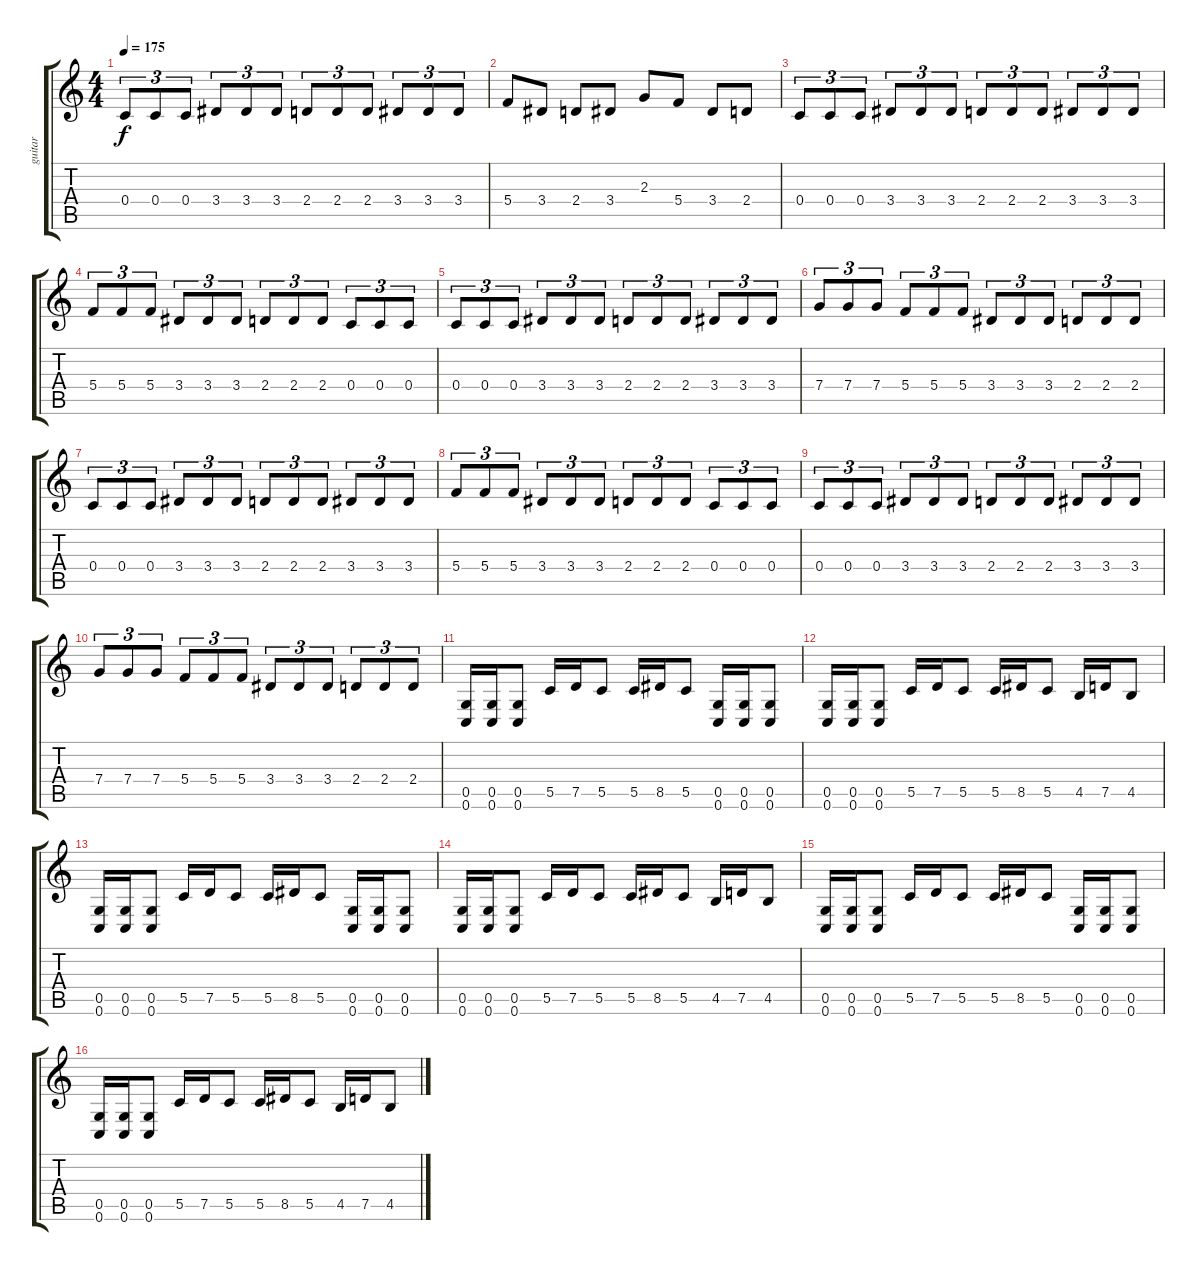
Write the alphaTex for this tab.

\track ("guitar" "guitar") {instrument distortionguitar}
\staff {score tabs}
\tuning (D4 A3 F3 C3 G2 C2) {hide}
\ts (4 4)
\tempo 175
\clef g2
\ks c
0.4.8{tu (3 2) dy f} 0.4.8{tu (3 2)} 0.4.8{tu (3 2)} 3.4.8{tu (3 2)} 3.4.8{tu (3 2)} 3.4.8{tu (3 2)} 2.4.8{tu (3 2)} 2.4.8{tu (3 2)} 2.4.8{tu (3 2)} 3.4.8{tu (3 2)} 3.4.8{tu (3 2)} 3.4.8{tu (3 2)} |
5.4.8 3.4.8 2.4.8 3.4.8 2.3.8 5.4.8 3.4.8 2.4.8 |
0.4.8{tu (3 2)} 0.4.8{tu (3 2)} 0.4.8{tu (3 2)} 3.4.8{tu (3 2)} 3.4.8{tu (3 2)} 3.4.8{tu (3 2)} 2.4.8{tu (3 2)} 2.4.8{tu (3 2)} 2.4.8{tu (3 2)} 3.4.8{tu (3 2)} 3.4.8{tu (3 2)} 3.4.8{tu (3 2)} |
5.4.8{tu (3 2)} 5.4.8{tu (3 2)} 5.4.8{tu (3 2)} 3.4.8{tu (3 2)} 3.4.8{tu (3 2)} 3.4.8{tu (3 2)} 2.4.8{tu (3 2)} 2.4.8{tu (3 2)} 2.4.8{tu (3 2)} 0.4.8{tu (3 2)} 0.4.8{tu (3 2)} 0.4.8{tu (3 2)} |
0.4.8{tu (3 2)} 0.4.8{tu (3 2)} 0.4.8{tu (3 2)} 3.4.8{tu (3 2)} 3.4.8{tu (3 2)} 3.4.8{tu (3 2)} 2.4.8{tu (3 2)} 2.4.8{tu (3 2)} 2.4.8{tu (3 2)} 3.4.8{tu (3 2)} 3.4.8{tu (3 2)} 3.4.8{tu (3 2)} |
7.4.8{tu (3 2)} 7.4.8{tu (3 2)} 7.4.8{tu (3 2)} 5.4.8{tu (3 2)} 5.4.8{tu (3 2)} 5.4.8{tu (3 2)} 3.4.8{tu (3 2)} 3.4.8{tu (3 2)} 3.4.8{tu (3 2)} 2.4.8{tu (3 2)} 2.4.8{tu (3 2)} 2.4.8{tu (3 2)} |
0.4.8{tu (3 2)} 0.4.8{tu (3 2)} 0.4.8{tu (3 2)} 3.4.8{tu (3 2)} 3.4.8{tu (3 2)} 3.4.8{tu (3 2)} 2.4.8{tu (3 2)} 2.4.8{tu (3 2)} 2.4.8{tu (3 2)} 3.4.8{tu (3 2)} 3.4.8{tu (3 2)} 3.4.8{tu (3 2)} |
5.4.8{tu (3 2)} 5.4.8{tu (3 2)} 5.4.8{tu (3 2)} 3.4.8{tu (3 2)} 3.4.8{tu (3 2)} 3.4.8{tu (3 2)} 2.4.8{tu (3 2)} 2.4.8{tu (3 2)} 2.4.8{tu (3 2)} 0.4.8{tu (3 2)} 0.4.8{tu (3 2)} 0.4.8{tu (3 2)} |
0.4.8{tu (3 2)} 0.4.8{tu (3 2)} 0.4.8{tu (3 2)} 3.4.8{tu (3 2)} 3.4.8{tu (3 2)} 3.4.8{tu (3 2)} 2.4.8{tu (3 2)} 2.4.8{tu (3 2)} 2.4.8{tu (3 2)} 3.4.8{tu (3 2)} 3.4.8{tu (3 2)} 3.4.8{tu (3 2)} |
7.4.8{tu (3 2)} 7.4.8{tu (3 2)} 7.4.8{tu (3 2)} 5.4.8{tu (3 2)} 5.4.8{tu (3 2)} 5.4.8{tu (3 2)} 3.4.8{tu (3 2)} 3.4.8{tu (3 2)} 3.4.8{tu (3 2)} 2.4.8{tu (3 2)} 2.4.8{tu (3 2)} 2.4.8{tu (3 2)} |
(0.5 0.6).16 (0.5 0.6).16 (0.5 0.6).8 5.5.16 7.5.16 5.5.8 5.5.16 8.5.16 5.5.8 (0.5 0.6).16 (0.5 0.6).16 (0.5 0.6).8 |
(0.5 0.6).16 (0.5 0.6).16 (0.5 0.6).8 5.5.16 7.5.16 5.5.8 5.5.16 8.5.16 5.5.8 4.5.16 7.5.16 4.5.8 |
(0.5 0.6).16 (0.5 0.6).16 (0.5 0.6).8 5.5.16 7.5.16 5.5.8 5.5.16 8.5.16 5.5.8 (0.5 0.6).16 (0.5 0.6).16 (0.5 0.6).8 |
(0.5 0.6).16 (0.5 0.6).16 (0.5 0.6).8 5.5.16 7.5.16 5.5.8 5.5.16 8.5.16 5.5.8 4.5.16 7.5.16 4.5.8 |
(0.5 0.6).16 (0.5 0.6).16 (0.5 0.6).8 5.5.16 7.5.16 5.5.8 5.5.16 8.5.16 5.5.8 (0.5 0.6).16 (0.5 0.6).16 (0.5 0.6).8 |
(0.5 0.6).16 (0.5 0.6).16 (0.5 0.6).8 5.5.16 7.5.16 5.5.8 5.5.16 8.5.16 5.5.8 4.5.16 7.5.16 4.5.8
